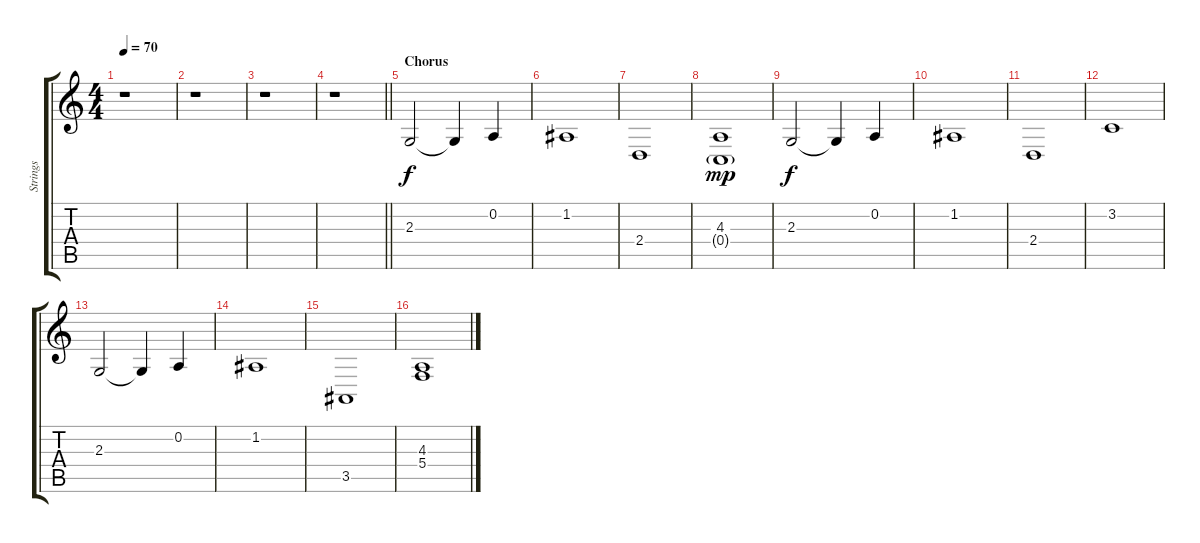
\track ("Strings" "Strings") {instrument stringensemble2}
\staff {score tabs}
\tuning (D4 A3 F3 C3 G2 D2) {hide}
\ts (4 4)
\tempo 70
\clef g2
\ks c
r.1{dy f} |
r.1 |
r.1 |
\barLineRight lightlight
r.1 |
\section ("" "Chorus")
2.3.2 2.3{t}.4 0.2.4 |
1.2.1 |
2.4.1 |
(4.3 0.4{g}).1{dy mp} |
2.3.2{dy f} 2.3{t}.4 0.2.4 |
1.2.1 |
2.4.1 |
3.2.1 |
2.3.2 2.3{t}.4 0.2.4 |
1.2.1 |
3.5.1 |
(4.3 5.4).1
